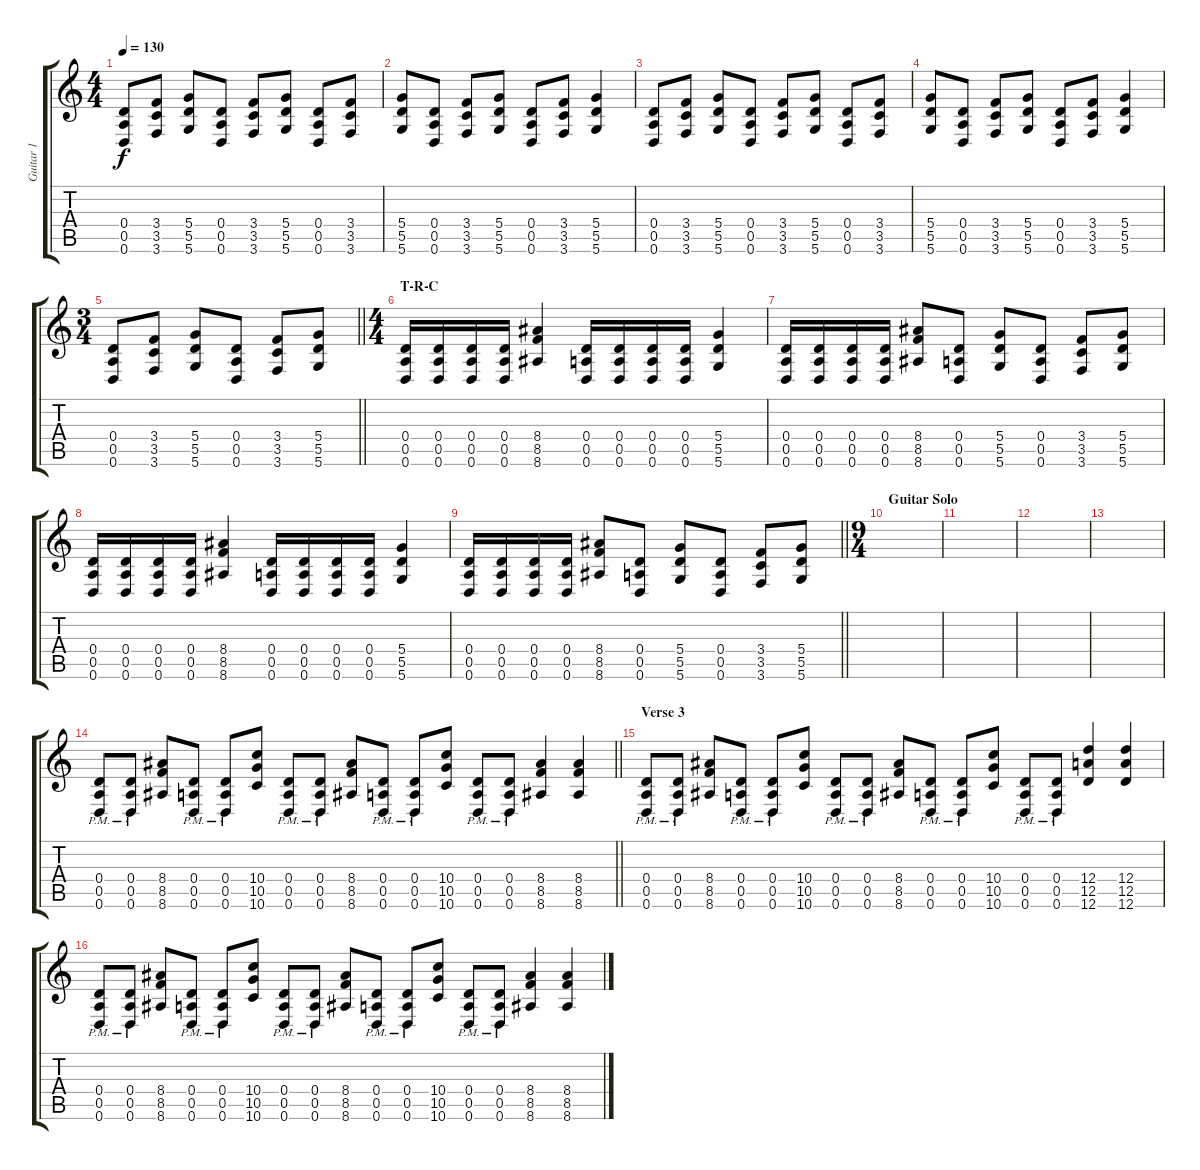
\track ("Guitar 1" "Guitar 1") {instrument distortionguitar}
\staff {score tabs}
\tuning (E4 B3 G3 D3 A2 D2) {hide}
\ts (4 4)
\tempo 130
\clef g2
\ks c
(0.4 0.5 0.6).8{dy f} (3.4 3.5 3.6).8 (5.4 5.5 5.6).8 (0.4 0.5 0.6).8 (3.4 3.5 3.6).8 (5.4 5.5 5.6).8 (0.4 0.5 0.6).8 (3.4 3.5 3.6).8 |
(5.4 5.5 5.6).8 (0.4 0.5 0.6).8 (3.4 3.5 3.6).8 (5.4 5.5 5.6).8 (0.4 0.5 0.6).8 (3.4 3.5 3.6).8 (5.4 5.5 5.6).4 |
(0.4 0.5 0.6).8 (3.4 3.5 3.6).8 (5.4 5.5 5.6).8 (0.4 0.5 0.6).8 (3.4 3.5 3.6).8 (5.4 5.5 5.6).8 (0.4 0.5 0.6).8 (3.4 3.5 3.6).8 |
(5.4 5.5 5.6).8 (0.4 0.5 0.6).8 (3.4 3.5 3.6).8 (5.4 5.5 5.6).8 (0.4 0.5 0.6).8 (3.4 3.5 3.6).8 (5.4 5.5 5.6).4 |
\ts (3 4)
\barLineRight lightlight
(0.4 0.5 0.6).8 (3.4 3.5 3.6).8 (5.4 5.5 5.6).8 (0.4 0.5 0.6).8 (3.4 3.5 3.6).8 (5.4 5.5 5.6).8 |
\ts (4 4)
\section ("" "T-R-C")
(0.4 0.5 0.6).16 (0.4 0.5 0.6).16 (0.4 0.5 0.6).16 (0.4 0.5 0.6).16 (8.4 8.5 8.6).4 (0.4 0.5 0.6).16 (0.4 0.5 0.6).16 (0.4 0.5 0.6).16 (0.4 0.5 0.6).16 (5.4 5.5 5.6).4 |
(0.4 0.5 0.6).16 (0.4 0.5 0.6).16 (0.4 0.5 0.6).16 (0.4 0.5 0.6).16 (8.4 8.5 8.6).8 (0.4 0.5 0.6).8 (5.4 5.5 5.6).8 (0.4 0.5 0.6).8 (3.4 3.5 3.6).8 (5.4 5.5 5.6).8 |
(0.4 0.5 0.6).16 (0.4 0.5 0.6).16 (0.4 0.5 0.6).16 (0.4 0.5 0.6).16 (8.4 8.5 8.6).4 (0.4 0.5 0.6).16 (0.4 0.5 0.6).16 (0.4 0.5 0.6).16 (0.4 0.5 0.6).16 (5.4 5.5 5.6).4 |
\barLineRight lightlight
(0.4 0.5 0.6).16 (0.4 0.5 0.6).16 (0.4 0.5 0.6).16 (0.4 0.5 0.6).16 (8.4 8.5 8.6).8 (0.4 0.5 0.6).8 (5.4 5.5 5.6).8 (0.4 0.5 0.6).8 (3.4 3.5 3.6).8 (5.4 5.5 5.6).8 |
\ts (9 4)
\section ("" "Guitar Solo")
|
|
|
|
\barLineRight lightlight
(0.4{pm} 0.5{pm} 0.6{pm}).8{volume 12} (0.4{pm} 0.5{pm} 0.6{pm}).8 (8.4 8.5 8.6).8 (0.4{pm} 0.5{pm} 0.6{pm}).8 (0.4{pm} 0.5{pm} 0.6{pm}).8 (10.4 10.5 10.6).8 (0.4{pm} 0.5{pm} 0.6{pm}).8 (0.4{pm} 0.5{pm} 0.6{pm}).8 (8.4 8.5 8.6).8 (0.4{pm} 0.5{pm} 0.6{pm}).8 (0.4{pm} 0.5{pm} 0.6{pm}).8 (10.4 10.5 10.6).8 (0.4{pm} 0.5{pm} 0.6{pm}).8 (0.4{pm} 0.5{pm} 0.6{pm}).8 (8.4 8.5 8.6).4 (8.4 8.5 8.6).4 |
\section ("" "Verse 3")
(0.4{pm} 0.5{pm} 0.6{pm}).8{volume 15} (0.4{pm} 0.5{pm} 0.6{pm}).8 (8.4 8.5 8.6).8 (0.4{pm} 0.5{pm} 0.6{pm}).8 (0.4{pm} 0.5{pm} 0.6{pm}).8 (10.4 10.5 10.6).8 (0.4{pm} 0.5{pm} 0.6{pm}).8 (0.4{pm} 0.5{pm} 0.6{pm}).8 (8.4 8.5 8.6).8 (0.4{pm} 0.5{pm} 0.6{pm}).8 (0.4{pm} 0.5{pm} 0.6{pm}).8 (10.4 10.5 10.6).8 (0.4{pm} 0.5{pm} 0.6{pm}).8 (0.4{pm} 0.5{pm} 0.6{pm}).8 (12.4 12.5 12.6).4 (12.4 12.5 12.6).4 |
(0.4{pm} 0.5{pm} 0.6{pm}).8 (0.4{pm} 0.5{pm} 0.6{pm}).8 (8.4 8.5 8.6).8 (0.4{pm} 0.5{pm} 0.6{pm}).8 (0.4{pm} 0.5{pm} 0.6{pm}).8 (10.4 10.5 10.6).8 (0.4{pm} 0.5{pm} 0.6{pm}).8 (0.4{pm} 0.5{pm} 0.6{pm}).8 (8.4 8.5 8.6).8 (0.4{pm} 0.5{pm} 0.6{pm}).8 (0.4{pm} 0.5{pm} 0.6{pm}).8 (10.4 10.5 10.6).8 (0.4{pm} 0.5{pm} 0.6{pm}).8 (0.4{pm} 0.5{pm} 0.6{pm}).8 (8.4 8.5 8.6).4 (8.4 8.5 8.6).4
